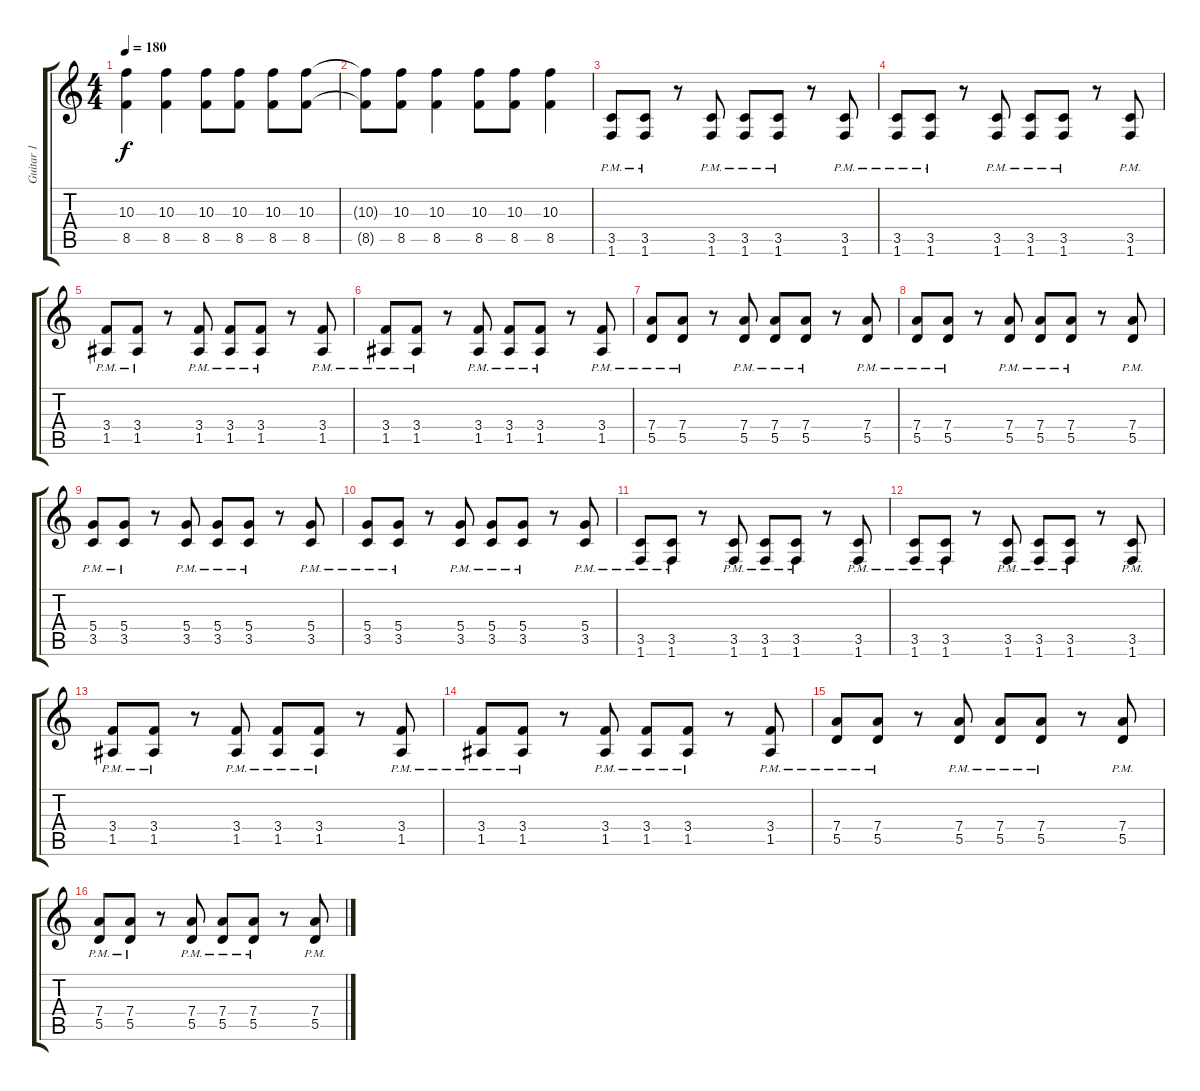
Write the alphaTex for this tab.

\track ("Guitar 1" "Guitar 1") {instrument overdrivenguitar}
\staff {score tabs}
\tuning (E4 B3 G3 D3 A2 E2) {hide}
\ts (4 4)
\tempo 180
\clef g2
\ks c
(10.3 8.5).4{dy f} (10.3 8.5).4 (10.3 8.5).8 (10.3 8.5).8 (10.3 8.5).8 (10.3 8.5).8 |
(10.3{t} 8.5{t}).8 (10.3 8.5).8 (10.3 8.5).4 (10.3 8.5).8 (10.3 8.5).8 (10.3 8.5).4 |
(3.5{pm} 1.6{pm}).8{instrument electricguitarmuted} (3.5{pm} 1.6{pm}).8 r.8 (3.5{pm} 1.6{pm}).8 (3.5{pm} 1.6{pm}).8 (3.5{pm} 1.6{pm}).8 r.8 (3.5{pm} 1.6{pm}).8 |
(3.5{pm} 1.6{pm}).8 (3.5{pm} 1.6{pm}).8 r.8 (3.5{pm} 1.6{pm}).8 (3.5{pm} 1.6{pm}).8 (3.5{pm} 1.6{pm}).8 r.8 (3.5{pm} 1.6{pm}).8 |
(3.4{pm} 1.5{pm}).8 (3.4{pm} 1.5{pm}).8 r.8 (3.4{pm} 1.5{pm}).8 (3.4{pm} 1.5{pm}).8 (3.4{pm} 1.5{pm}).8 r.8 (3.4{pm} 1.5{pm}).8 |
(3.4{pm} 1.5{pm}).8 (3.4{pm} 1.5{pm}).8 r.8 (3.4{pm} 1.5{pm}).8 (3.4{pm} 1.5{pm}).8 (3.4{pm} 1.5{pm}).8 r.8 (3.4{pm} 1.5{pm}).8 |
(7.4{pm} 5.5{pm}).8 (7.4{pm} 5.5{pm}).8 r.8 (7.4{pm} 5.5{pm}).8 (7.4{pm} 5.5{pm}).8 (7.4{pm} 5.5{pm}).8 r.8 (7.4{pm} 5.5{pm}).8 |
(7.4{pm} 5.5{pm}).8 (7.4{pm} 5.5{pm}).8 r.8 (7.4{pm} 5.5{pm}).8 (7.4{pm} 5.5{pm}).8 (7.4{pm} 5.5{pm}).8 r.8 (7.4{pm} 5.5{pm}).8 |
(5.4{pm} 3.5{pm}).8 (5.4{pm} 3.5{pm}).8 r.8 (5.4{pm} 3.5{pm}).8 (5.4{pm} 3.5{pm}).8 (5.4{pm} 3.5{pm}).8 r.8 (5.4{pm} 3.5{pm}).8 |
(5.4{pm} 3.5{pm}).8 (5.4{pm} 3.5{pm}).8 r.8 (5.4{pm} 3.5{pm}).8 (5.4{pm} 3.5{pm}).8 (5.4{pm} 3.5{pm}).8 r.8 (5.4{pm} 3.5{pm}).8 |
(3.5{pm} 1.6{pm}).8 (3.5{pm} 1.6{pm}).8 r.8 (3.5{pm} 1.6{pm}).8 (3.5{pm} 1.6{pm}).8 (3.5{pm} 1.6{pm}).8 r.8 (3.5{pm} 1.6{pm}).8 |
(3.5{pm} 1.6{pm}).8 (3.5{pm} 1.6{pm}).8 r.8 (3.5{pm} 1.6{pm}).8 (3.5{pm} 1.6{pm}).8 (3.5{pm} 1.6{pm}).8 r.8 (3.5{pm} 1.6{pm}).8 |
(3.4{pm} 1.5{pm}).8 (3.4{pm} 1.5{pm}).8 r.8 (3.4{pm} 1.5{pm}).8 (3.4{pm} 1.5{pm}).8 (3.4{pm} 1.5{pm}).8 r.8 (3.4{pm} 1.5{pm}).8 |
(3.4{pm} 1.5{pm}).8 (3.4{pm} 1.5{pm}).8 r.8 (3.4{pm} 1.5{pm}).8 (3.4{pm} 1.5{pm}).8 (3.4{pm} 1.5{pm}).8 r.8 (3.4{pm} 1.5{pm}).8 |
(7.4{pm} 5.5{pm}).8 (7.4{pm} 5.5{pm}).8 r.8 (7.4{pm} 5.5{pm}).8 (7.4{pm} 5.5{pm}).8 (7.4{pm} 5.5{pm}).8 r.8 (7.4{pm} 5.5{pm}).8 |
(7.4{pm} 5.5{pm}).8 (7.4{pm} 5.5{pm}).8 r.8 (7.4{pm} 5.5{pm}).8 (7.4{pm} 5.5{pm}).8 (7.4{pm} 5.5{pm}).8 r.8 (7.4{pm} 5.5{pm}).8
